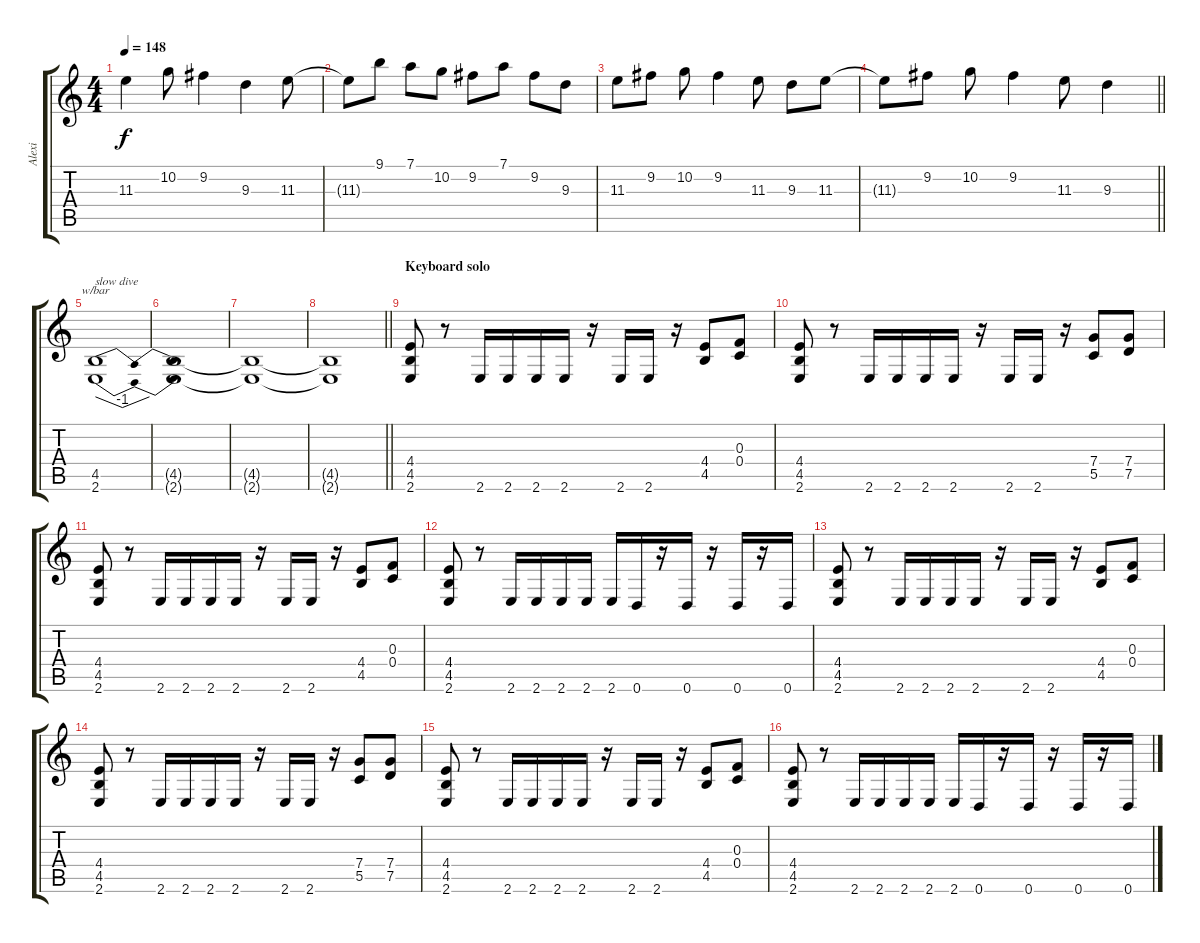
\track ("Alexi" "Alexi") {instrument overdrivenguitar}
\staff {score tabs}
\tuning (D4 A3 F3 C3 G2 D2) {hide}
\ts (4 4)
\tempo 148
\clef g2
\ks c
11.3.4{dy f volume 16 balance 8} 10.2.8 9.2.4 9.3.4 11.3.8 |
11.3{t}.8 9.1.8 7.1.8 10.2.8 9.2.8 7.1.8 9.2.8 9.3.8 |
11.3.8 9.2.8 10.2.8 9.2.4 11.3.8 9.3.8 11.3.8 |
\barLineRight lightlight
11.3{t}.8 9.2.8 10.2.8 9.2.4 11.3.8 9.3.4 |
(4.5 2.6).1{tbe (dip default 0 0 30 -4 60 0) txt "slow dive" volume 11 balance 4} |
(4.5{t} 2.6{t}).1 |
(4.5{t} 2.6{t}).1 |
\barLineRight lightlight
(4.5{t} 2.6{t}).1 |
\section ("" "Keyboard solo")
(4.4 4.5 2.6).8 r.8 2.6.16 2.6.16 2.6.16 2.6.16 r.16 2.6.16 2.6.16 r.16 (4.4 4.5).8 (0.3 0.4).8 |
(4.4 4.5 2.6).8 r.8 2.6.16 2.6.16 2.6.16 2.6.16 r.16 2.6.16 2.6.16 r.16 (7.4 5.5).8 (7.4 7.5).8 |
(4.4 4.5 2.6).8 r.8 2.6.16 2.6.16 2.6.16 2.6.16 r.16 2.6.16 2.6.16 r.16 (4.4 4.5).8 (0.3 0.4).8 |
(4.4 4.5 2.6).8 r.8 2.6.16 2.6.16 2.6.16 2.6.16 2.6.16 0.6.16 r.16 0.6.16 r.16 0.6.16 r.16 0.6.16 |
(4.4 4.5 2.6).8 r.8 2.6.16 2.6.16 2.6.16 2.6.16 r.16 2.6.16 2.6.16 r.16 (4.4 4.5).8 (0.3 0.4).8 |
(4.4 4.5 2.6).8 r.8 2.6.16 2.6.16 2.6.16 2.6.16 r.16 2.6.16 2.6.16 r.16 (7.4 5.5).8 (7.4 7.5).8 |
(4.4 4.5 2.6).8 r.8 2.6.16 2.6.16 2.6.16 2.6.16 r.16 2.6.16 2.6.16 r.16 (4.4 4.5).8 (0.3 0.4).8 |
(4.4 4.5 2.6).8 r.8 2.6.16 2.6.16 2.6.16 2.6.16 2.6.16 0.6.16 r.16 0.6.16 r.16 0.6.16 r.16 0.6.16
